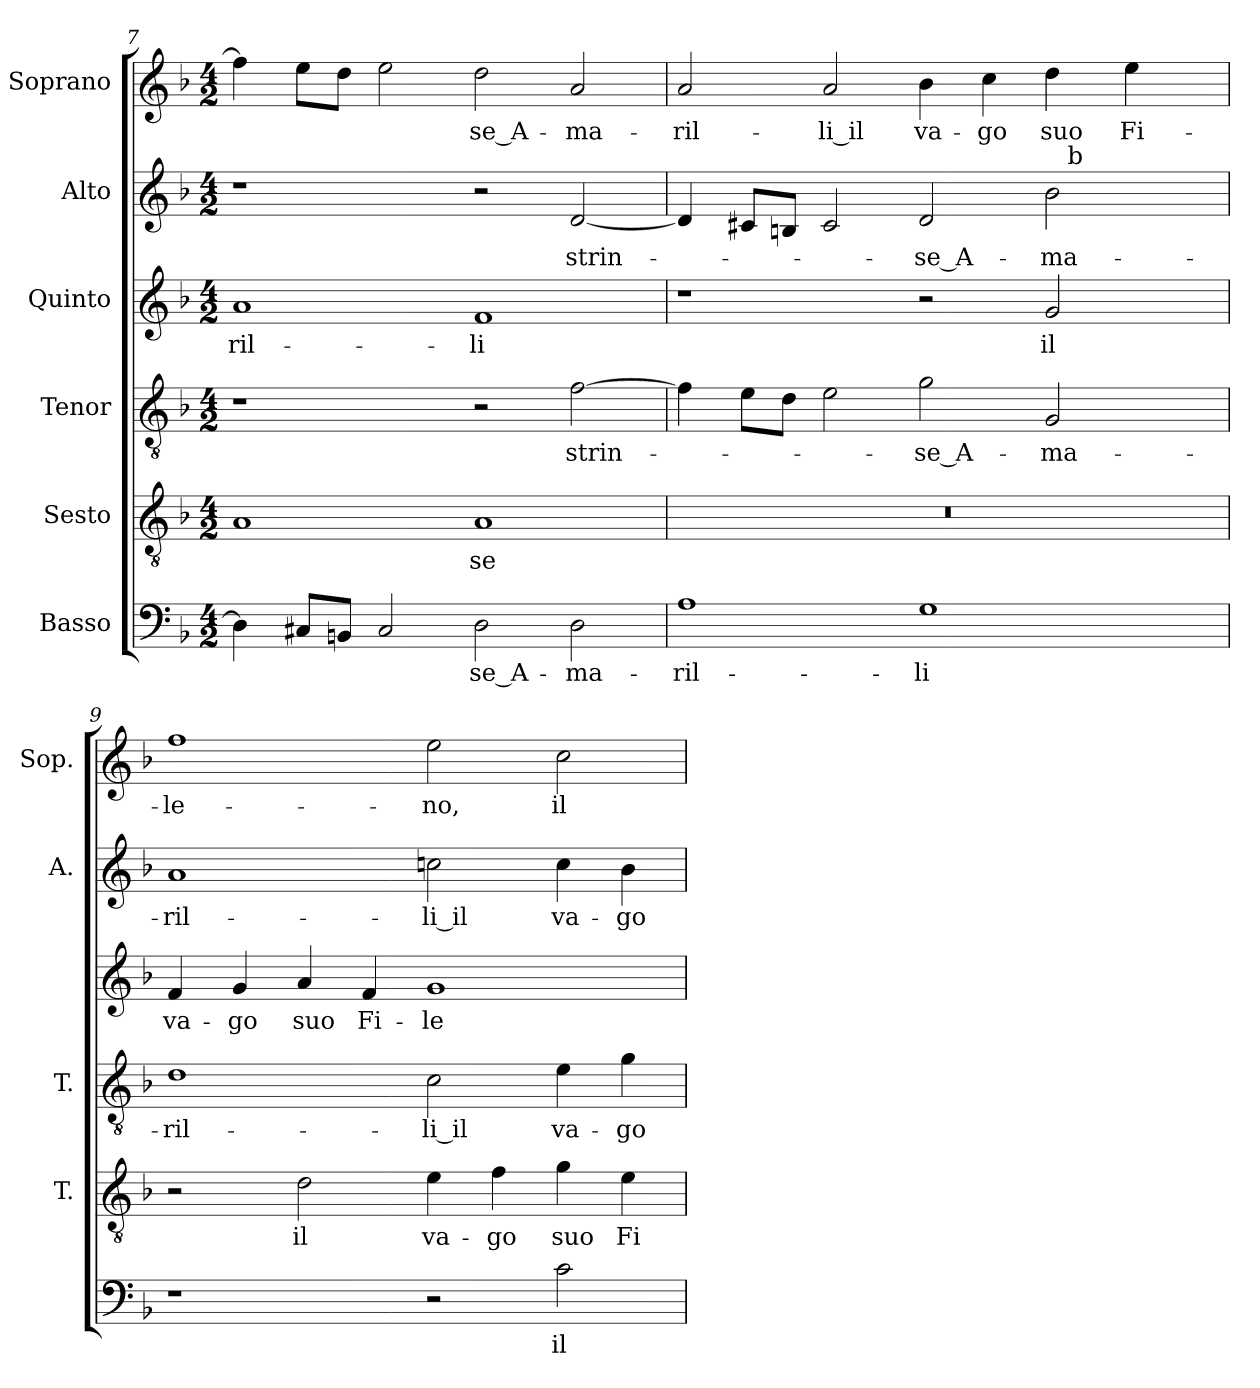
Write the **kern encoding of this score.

**kern	**text	**kern	**text	**kern	**text	**kern	**text	**kern	**text	**kern	**text
*part6	*part6	*part5	*part5	*part4	*part4	*part3	*part3	*part2	*part2	*part1	*part1
*staff6	*staff6	*staff5	*staff5	*staff4	*staff4	*staff3	*staff3	*staff2	*staff2	*staff1	*staff1
*I"Basso	*	*I"Sesto	*	*I"Tenor	*	*I"Quinto	*	*I"Alto	*	*I"Soprano	*
*	*	*I'T.	*	*I'T.	*	*	*	*I'A.	*	*I'Sop.	*
!!LO:LB:g=z
*clefF4	*	*clefGv2	*	*clefGv2	*	*clefG2	*	*clefG2	*	*clefG2	*
*	*	*ITrd7c12	*	*ITrd7c12	*	*	*	*	*	*	*
*k[b-]	*	*k[b-]	*	*k[b-]	*	*k[b-]	*	*k[b-]	*	*k[b-]	*
*F:	*	*F:	*	*F:	*	*F:	*	*F:	*	*F:	*
*M4/2	*	*M4/2	*	*M4/2	*	*M4/2	*	*M4/2	*	*M4/2	*
=7	=7	=7	=7	=7	=7	=7	=7	=7	=7	=7	=7
!	!	!	!	!	!	!	!LO:LY:b:color=#000000	!	!	!	!
4Di\]	.	1AAi	.	1r	.	1ai	-ril-	1r	.	4ffi\]	.
8C#Xi/L	.	.	.	.	.	.	.	.	.	8eei\L	.
8BBni/J	.	.	.	.	.	.	.	.	.	8ddi\J	.
2C#i/	.	.	.	.	.	.	.	.	.	2eei\	.
!	!LO:LY:b:color=#000000	!	!	!	!	!	!	!	!	!	!
!	!	!	!LO:LY:b:color=#000000	!	!	!	!	!	!	!	!
!	!	!	!	!	!	!	!LO:LY:b:color=#000000	!	!	!	!
!	!	!	!	!	!	!	!	!	!	!	!LO:LY:b:color=#000000
2Di\	-se_A-	1AAi	-se	2r	.	1fi	-li	2r	.	2ddi\	-se_A-
!	!LO:LY:b:color=#000000	!	!	!	!	!	!	!	!	!	!
!	!	!	!	!	!LO:LY:b:color=#000000	!	!	!	!	!	!
!	!	!	!	!	!	!	!	!	!LO:LY:b:color=#000000	!	!
!	!	!	!	!	!	!	!	!	!	!	!LO:LY:b:color=#000000
2Di\	-ma-	.	.	[2Fi\	strin-	.	.	[2di/	strin-	2ai/	-ma-
=8	=8	=8	=8	=8	=8	=8	=8	=8	=8	=8	=8
!	!LO:LY:b:color=#000000	!LO:N:vis=1	!	!	!	!	!	!	!	!	!
!	!	!	!	!	!	!	!	!	!	!	!LO:LY:b:color=#000000
*	*	*	*	*	*	*	*	*^	*	*	*
1Ai	-ril-	0r	.	4Fi\]	.	1r	.	4di/]	1ryy	.	2ai/	-ril-
.	.	.	.	8Ei\L	.	.	.	8c#Xi/L	.	.	.	.
.	.	.	.	8Di\J	.	.	.	8Bni/J	.	.	.	.
!	!	!	!	!	!	!	!	!	!	!	!	!LO:LY:b:color=#000000
.	.	.	.	2Ei\	.	.	.	2c#i/	.	.	2ai/	-li_il
!	!LO:LY:b:color=#000000	!	!	!	!	!	!	!	!	!	!	!
!	!	!	!	!	!LO:LY:b:color=#000000	!	!	!	!	!	!	!
!	!	!	!	!	!	!	!	!	!	!LO:LY:b:color=#000000	!	!
!	!	!	!	!	!	!	!	!	!	!	!	!LO:LY:b:color=#000000
1Gi	-li	.	.	2Gi\	-se_A-	2r	.	2di/	2ryy	-se_A-	4b-i\	va-
!	!	!	!	!	!	!	!	!	!	!	!	!LO:LY:b:color=#000000
.	.	.	.	.	.	.	.	.	.	.	4cci\	-go
!	!	!	!	!	!LO:LY:b:color=#000000	!	!	!	!	!	!	!
!	!	!	!	!	!	!	!LO:LY:b:color=#000000	!	!	!	!	!
!	!	!	!	!	!	!	!	!	!	!LO:LY:b:color=#000000	!	!
!	!	!	!	!	!	!	!	!	!	!	!	!LO:LY:b:color=#000000
.	.	.	.	2GGi/	-ma-	2gi/	il	2b-i\	32ryy	-ma-	4ddi\	suo
.	.	.	.	.	.	.	.	.	256ryy	.	.	.
!	!	!	!	!	!	!	!	!	!LO:TX:a:t=b	!	!	!
.	.	.	.	.	.	.	.	.	4ryy	.	.	.
!	!	!	!	!	!	!	!	!	!	!	!	!LO:LY:b:color=#000000
.	.	.	.	.	.	.	.	.	.	.	4eei\	Fi-
.	.	.	.	.	.	.	.	.	8ryy	.	.	.
.	.	.	.	.	.	.	.	.	16ryy	.	.	.
.	.	.	.	.	.	.	.	.	64..ryy	.	.	.
*	*	*	*	*	*	*	*	*v	*v	*	*	*
=9	=9	=9	=9	=9	=9	=9	=9	=9	=9	=9	=9
*	*	*	*	*	*	*	*	*^	*	*	*
!	!	!	!	!	!LO:LY:b:color=#000000	!	!	!	!	!	!	!
*	*	*	*	*	*	*	*	*v	*v	*	*	*
*	*	*	*	*	*	*	*	*^	*	*	*
!	!	!	!	!	!	!	!LO:LY:b:color=#000000	!	!	!	!	!
*	*	*	*	*	*	*	*	*v	*v	*	*	*
*	*	*	*	*	*	*	*	*^	*	*	*
!	!	!	!	!	!	!	!	!	!	!LO:LY:b:color=#000000	!	!
*	*	*	*	*	*	*	*	*v	*v	*	*	*
*	*	*	*	*	*	*	*	*^	*	*	*
!	!	!	!	!	!	!	!	!	!	!	!	!LO:LY:b:color=#000000
*	*	*	*	*	*	*	*	*v	*v	*	*	*
1r	.	2r	.	1Di	-ril-	4fi/	va-	1ai	-ril-	1ffi	-le-
!	!	!	!	!	!	!	!LO:LY:b:color=#000000	!	!	!	!
.	.	.	.	.	.	4gi/	-go	.	.	.	.
!	!	!	!LO:LY:b:color=#000000	!	!	!	!	!	!	!	!
!	!	!	!	!	!	!	!LO:LY:b:color=#000000	!	!	!	!
.	.	2Di\	il	.	.	4ai/	suo	.	.	.	.
!	!	!	!	!	!	!	!LO:LY:b:color=#000000	!	!	!	!
.	.	.	.	.	.	4fi/	Fi-	.	.	.	.
!	!	!	!LO:LY:b:color=#000000	!	!	!	!	!	!	!	!
!	!	!	!	!	!LO:LY:b:color=#000000	!	!	!	!	!	!
!	!	!	!	!	!	!	!LO:LY:b:color=#000000	!	!	!	!
!	!	!	!	!	!	!	!	!	!LO:LY:b:color=#000000	!	!
!	!	!	!	!	!	!	!	!	!	!	!LO:LY:b:color=#000000
2r	.	4Ei\	va-	2Ci\	-li_il	1gi	-le-	2ccni\	-li_il	2eei\	-no,
!	!	!	!LO:LY:b:color=#000000	!	!	!	!	!	!	!	!
.	.	4Fi\	-go	.	.	.	.	.	.	.	.
!	!LO:LY:b:color=#000000	!	!	!	!	!	!	!	!	!	!
!	!	!	!LO:LY:b:color=#000000	!	!	!	!	!	!	!	!
!	!	!	!	!	!LO:LY:b:color=#000000	!	!	!	!	!	!
!	!	!	!	!	!	!	!	!	!LO:LY:b:color=#000000	!	!
!	!	!	!	!	!	!	!	!	!	!	!LO:LY:b:color=#000000
2ci\	il	4Gi\	suo	4Ei\	va-	.	.	4cci\	va-	2cci\	il
!	!	!	!LO:LY:b:color=#000000	!	!	!	!	!	!	!	!
!	!	!	!	!	!LO:LY:b:color=#000000	!	!	!	!	!	!
!	!	!	!	!	!	!	!	!	!LO:LY:b:color=#000000	!	!
.	.	4Ei\	Fi-	4Gi\	-go	.	.	4b-i\	-go	.	.
=	=	=	=	=	=	=	=	=	=	=	=
*-	*-	*-	*-	*-	*-	*-	*-	*-	*-	*-	*-
